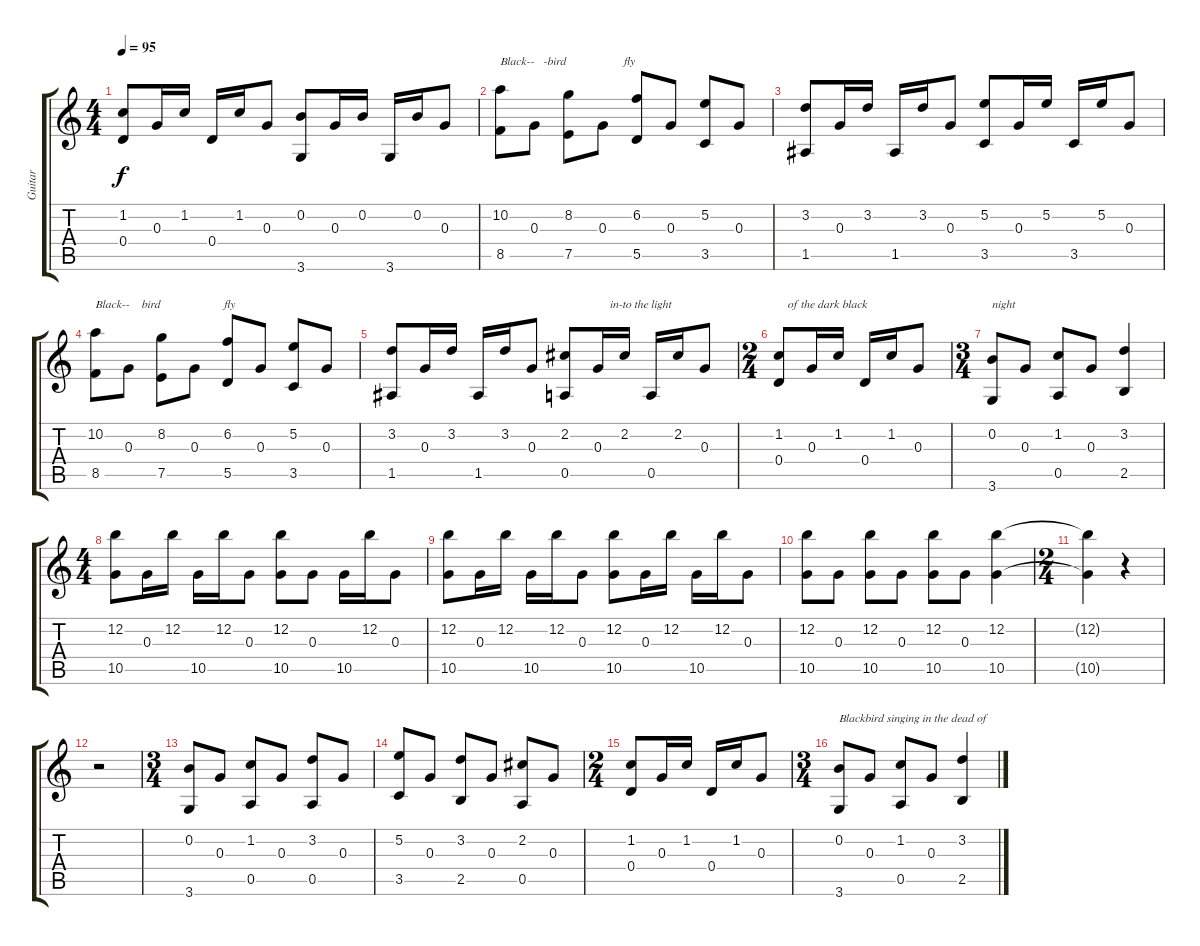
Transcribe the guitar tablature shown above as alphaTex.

\track ("Guitar" "Guitar") {instrument acousticguitarsteel}
\staff {score tabs}
\tuning (E4 B3 G3 D3 A2 E2) {hide}
\ts (4 4)
\tempo 95
\clef g2
\ks c
(1.2 0.4).8{dy f} 0.3.16 1.2.16 0.4.16 1.2.16 0.3.8 (0.2 3.6).8 0.3.16 0.2.16 3.6.16 0.2.16 0.3.8 |
(10.2 8.5).8{txt "Black--   -bird                   fly"} 0.3.8 (8.2 7.5).8 0.3.8 (6.2 5.5).8 0.3.8 (5.2 3.5).8 0.3.8 |
(3.2 1.5).8 0.3.16 3.2.16 1.5.16 3.2.16 0.3.8 (5.2 3.5).8 0.3.16 5.2.16 3.5.16 5.2.16 0.3.8 |
(10.2 8.5).8{txt "Black--    bird                     fly"} 0.3.8 (8.2 7.5).8 0.3.8 (6.2 5.5).8 0.3.8 (5.2 3.5).8 0.3.8 |
(3.2 1.5).8 0.3.16 3.2.16 1.5.16 3.2.16 0.3.8 (2.2 0.5).8 0.3.16{txt "    in-to the light"} 2.2.16 0.5.16 2.2.16 0.3.8 |
\ts (2 4)
(1.2 0.4).8{txt "   of the dark black"} 0.3.16 1.2.16 0.4.16 1.2.16 0.3.8 |
\ts (3 4)
(0.2 3.6).8{txt "night"} 0.3.8 (1.2 0.5).8 0.3.8 (3.2 2.5).4 |
\ts (4 4)
(12.2 10.5).8 0.3.16 12.2.16 10.5.16 12.2.16 0.3.8 (12.2 10.5).8 0.3.8 10.5.16 12.2.16 0.3.8 |
(12.2 10.5).8 0.3.16 12.2.16 10.5.16 12.2.16 0.3.8 (12.2 10.5).8 0.3.16 12.2.16 10.5.16 12.2.16 0.3.8 |
(12.2 10.5).8 0.3.8 (12.2 10.5).8 0.3.8 (12.2 10.5).8 0.3.8 (12.2 10.5).4 |
\ts (2 4)
(12.2{t} 10.5{t}).4 r.4 |
r.2 |
\ts (3 4)
(0.2 3.6).8 0.3.8 (1.2 0.5).8 0.3.8 (3.2 0.5).8 0.3.8 |
(5.2 3.5).8 0.3.8 (3.2 2.5).8 0.3.8 (2.2 0.5).8 0.3.8 |
\ts (2 4)
(1.2 0.4).8 0.3.16 1.2.16 0.4.16 1.2.16 0.3.8 |
\ts (3 4)
(0.2 3.6).8{txt "Blackbird singing in the dead of"} 0.3.8 (1.2 0.5).8 0.3.8 (3.2 2.5).4
